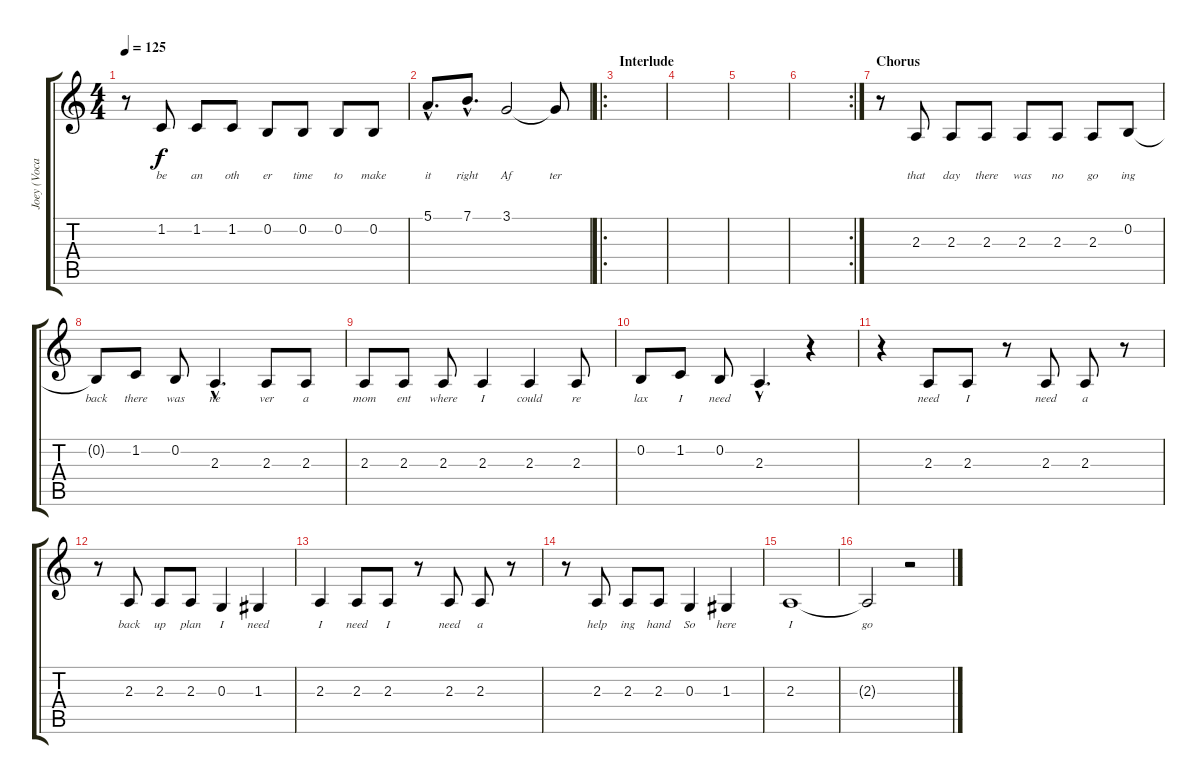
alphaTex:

\track ("Joey (Vocals)" "Joey (Voca") {instrument clarinet}
\staff {score tabs}
\tuning (E4 B3 G3 D3 A2 E2) {hide}
\ts (4 4)
\tempo 125
\clef g2
\ks c
r.8{dy f} 1.2.8{lyrics (0 "be") lyrics (1 "") lyrics (2 "") lyrics (3 "") lyrics (4 "")} 1.2.8{lyrics (0 "an") lyrics (1 "") lyrics (2 "") lyrics (3 "") lyrics (4 "")} 1.2.8{lyrics (0 "oth") lyrics (1 "") lyrics (2 "") lyrics (3 "") lyrics (4 "")} 0.2.8{lyrics (0 "er") lyrics (1 "") lyrics (2 "") lyrics (3 "") lyrics (4 "")} 0.2.8{lyrics (0 "time") lyrics (1 "") lyrics (2 "") lyrics (3 "") lyrics (4 "")} 0.2.8{lyrics (0 "to") lyrics (1 "") lyrics (2 "") lyrics (3 "") lyrics (4 "")} 0.2.8{lyrics (0 "make") lyrics (1 "") lyrics (2 "") lyrics (3 "") lyrics (4 "")} |
5.1{hac}.8{d lyrics (0 "it") lyrics (1 "") lyrics (2 "") lyrics (3 "") lyrics (4 "")} 7.1{hac}.8{d lyrics (0 "right") lyrics (1 "") lyrics (2 "") lyrics (3 "") lyrics (4 "")} 3.1.2{lyrics (0 "Af") lyrics (1 "") lyrics (2 "") lyrics (3 "") lyrics (4 "")} 3.1{t}.8{lyrics (0 "ter") lyrics (1 "") lyrics (2 "") lyrics (3 "") lyrics (4 "")} |
\ro
\section ("" "Interlude")
|
|
|
\rc 2
|
\section ("" "Chorus")
r.8 2.3.8{lyrics (0 "that") lyrics (1 "") lyrics (2 "") lyrics (3 "") lyrics (4 "")} 2.3.8{lyrics (0 "day") lyrics (1 "") lyrics (2 "") lyrics (3 "") lyrics (4 "")} 2.3.8{lyrics (0 "there") lyrics (1 "") lyrics (2 "") lyrics (3 "") lyrics (4 "")} 2.3.8{lyrics (0 "was") lyrics (1 "") lyrics (2 "") lyrics (3 "") lyrics (4 "")} 2.3.8{lyrics (0 "no") lyrics (1 "") lyrics (2 "") lyrics (3 "") lyrics (4 "")} 2.3.8{lyrics (0 "go") lyrics (1 "") lyrics (2 "") lyrics (3 "") lyrics (4 "")} 0.2.8{lyrics (0 "ing") lyrics (1 "") lyrics (2 "") lyrics (3 "") lyrics (4 "")} |
0.2{t}.8{lyrics (0 "back") lyrics (1 "") lyrics (2 "") lyrics (3 "") lyrics (4 "")} 1.2.8{lyrics (0 "there") lyrics (1 "") lyrics (2 "") lyrics (3 "") lyrics (4 "")} 0.2.8{lyrics (0 "was") lyrics (1 "") lyrics (2 "") lyrics (3 "") lyrics (4 "")} 2.3{hac}.4{d lyrics (0 "ne") lyrics (1 "") lyrics (2 "") lyrics (3 "") lyrics (4 "")} 2.3.8{lyrics (0 "ver") lyrics (1 "") lyrics (2 "") lyrics (3 "") lyrics (4 "")} 2.3.8{lyrics (0 "a") lyrics (1 "") lyrics (2 "") lyrics (3 "") lyrics (4 "")} |
\section ("" "")
2.3.8{lyrics (0 "mom") lyrics (1 "") lyrics (2 "") lyrics (3 "") lyrics (4 "")} 2.3.8{lyrics (0 "ent") lyrics (1 "") lyrics (2 "") lyrics (3 "") lyrics (4 "")} 2.3.8{lyrics (0 "where") lyrics (1 "") lyrics (2 "") lyrics (3 "") lyrics (4 "")} 2.3.4{lyrics (0 "I") lyrics (1 "") lyrics (2 "") lyrics (3 "") lyrics (4 "")} 2.3.4{lyrics (0 "could") lyrics (1 "") lyrics (2 "") lyrics (3 "") lyrics (4 "")} 2.3.8{lyrics (0 "re") lyrics (1 "") lyrics (2 "") lyrics (3 "") lyrics (4 "")} |
0.2.8{lyrics (0 "lax") lyrics (1 "") lyrics (2 "") lyrics (3 "") lyrics (4 "")} 1.2.8{lyrics (0 "I") lyrics (1 "") lyrics (2 "") lyrics (3 "") lyrics (4 "")} 0.2.8{lyrics (0 "need") lyrics (1 "") lyrics (2 "") lyrics (3 "") lyrics (4 "")} 2.3{hac}.4{d lyrics (0 "I") lyrics (1 "") lyrics (2 "") lyrics (3 "") lyrics (4 "")} r.4 |
r.4 2.3.8{lyrics (0 "need") lyrics (1 "") lyrics (2 "") lyrics (3 "") lyrics (4 "")} 2.3.8{lyrics (0 "I") lyrics (1 "") lyrics (2 "") lyrics (3 "") lyrics (4 "")} r.8 2.3.8{lyrics (0 "need") lyrics (1 "") lyrics (2 "") lyrics (3 "") lyrics (4 "")} 2.3.8{lyrics (0 "a") lyrics (1 "") lyrics (2 "") lyrics (3 "") lyrics (4 "")} r.8 |
r.8 2.3.8{lyrics (0 "back") lyrics (1 "") lyrics (2 "") lyrics (3 "") lyrics (4 "")} 2.3.8{lyrics (0 "up") lyrics (1 "") lyrics (2 "") lyrics (3 "") lyrics (4 "")} 2.3.8{lyrics (0 "plan") lyrics (1 "") lyrics (2 "") lyrics (3 "") lyrics (4 "")} 0.3.4{lyrics (0 "I") lyrics (1 "") lyrics (2 "") lyrics (3 "") lyrics (4 "")} 1.3.4{lyrics (0 "need") lyrics (1 "") lyrics (2 "") lyrics (3 "") lyrics (4 "")} |
2.3.4{lyrics (0 "I") lyrics (1 "") lyrics (2 "") lyrics (3 "") lyrics (4 "")} 2.3.8{lyrics (0 "need") lyrics (1 "") lyrics (2 "") lyrics (3 "") lyrics (4 "")} 2.3.8{lyrics (0 "I") lyrics (1 "") lyrics (2 "") lyrics (3 "") lyrics (4 "")} r.8 2.3.8{lyrics (0 "need") lyrics (1 "") lyrics (2 "") lyrics (3 "") lyrics (4 "")} 2.3.8{lyrics (0 "a") lyrics (1 "") lyrics (2 "") lyrics (3 "") lyrics (4 "")} r.8 |
r.8 2.3.8{lyrics (0 "help") lyrics (1 "") lyrics (2 "") lyrics (3 "") lyrics (4 "")} 2.3.8{lyrics (0 "ing") lyrics (1 "") lyrics (2 "") lyrics (3 "") lyrics (4 "")} 2.3.8{lyrics (0 "hand") lyrics (1 "") lyrics (2 "") lyrics (3 "") lyrics (4 "")} 0.3.4{lyrics (0 "So") lyrics (1 "") lyrics (2 "") lyrics (3 "") lyrics (4 "")} 1.3.4{lyrics (0 "here") lyrics (1 "") lyrics (2 "") lyrics (3 "") lyrics (4 "")} |
2.3.1{lyrics (0 "I") lyrics (1 "") lyrics (2 "") lyrics (3 "") lyrics (4 "")} |
2.3{t}.2{lyrics (0 "go") lyrics (1 "") lyrics (2 "") lyrics (3 "") lyrics (4 "")} r.2
